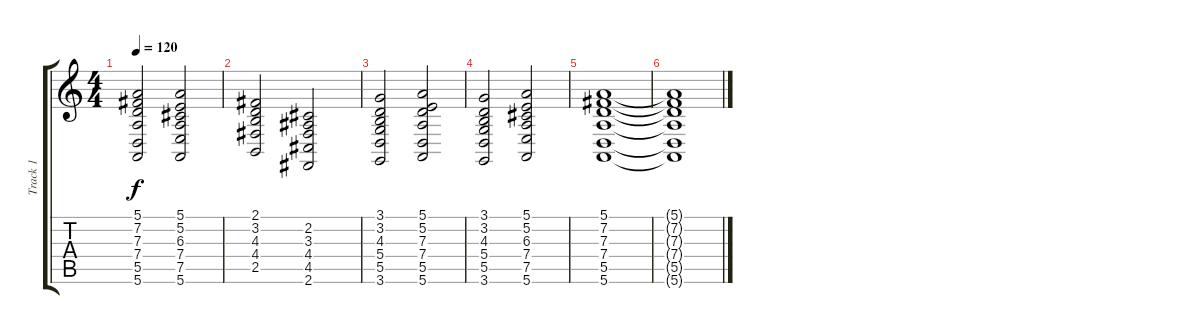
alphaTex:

\track ("Track 1" "Track 1") {instrument harpsichord}
\staff {score tabs}
\tuning (E4 B3 G3 D3 A2 E2) {hide}
\ts (4 4)
\tempo 120
\clef g2
\ks c
(5.1 7.2 7.3 7.4 5.5 5.6).2{dy f} (5.1 5.2 6.3 7.4 7.5 5.6).2 |
(2.1 3.2 4.3 4.4 2.5).2 (2.2 3.3 4.4 4.5 2.6).2 |
(3.1 3.2 4.3 5.4 5.5 3.6).2 (5.1 5.2 7.3 7.4 5.5 5.6).2 |
(3.1 3.2 4.3 5.4 5.5 3.6).2 (5.1 5.2 6.3 7.4 7.5 5.6).2 |
(5.1 7.2 7.3 7.4 5.5 5.6).1 |
(5.1{t} 7.2{t} 7.3{t} 7.4{t} 5.5{t} 5.6{t}).1
